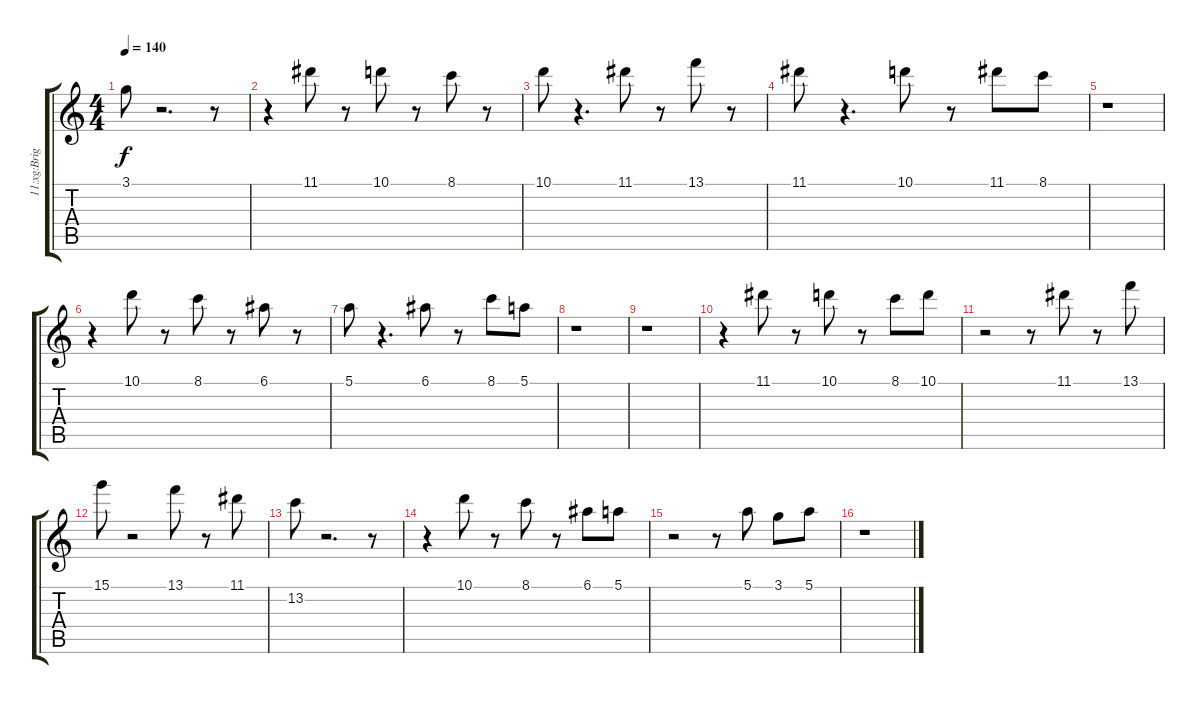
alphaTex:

\track ("11:xg:Bright" "11:xg:Brig") {instrument acousticguitarnylon}
\staff {score tabs}
\tuning (E4 B3 G3 D3 A2 E2) {hide}
\ts (4 4)
\tempo 140
\clef g2
\ks c
3.1.8{dy f} r.2{d} r.8 |
r.4 11.1.8 r.8 10.1.8 r.8 8.1.8 r.8 |
10.1.8 r.4{d} 11.1.8 r.8 13.1.8 r.8 |
11.1.8 r.4{d} 10.1.8 r.8 11.1.8 8.1.8 |
r.1 |
r.4 10.1.8 r.8 8.1.8 r.8 6.1.8 r.8 |
5.1.8 r.4{d} 6.1.8 r.8 8.1.8 5.1.8 |
r.1 |
r.1 |
r.4 11.1.8 r.8 10.1.8 r.8 8.1.8 10.1.8 |
r.2 r.8 11.1.8 r.8 13.1.8 |
15.1.8 r.2 13.1.8 r.8 11.1.8 |
13.2.8 r.2{d} r.8 |
r.4 10.1.8 r.8 8.1.8 r.8 6.1.8 5.1.8 |
r.2 r.8 5.1.8 3.1.8 5.1.8 |
r.1
